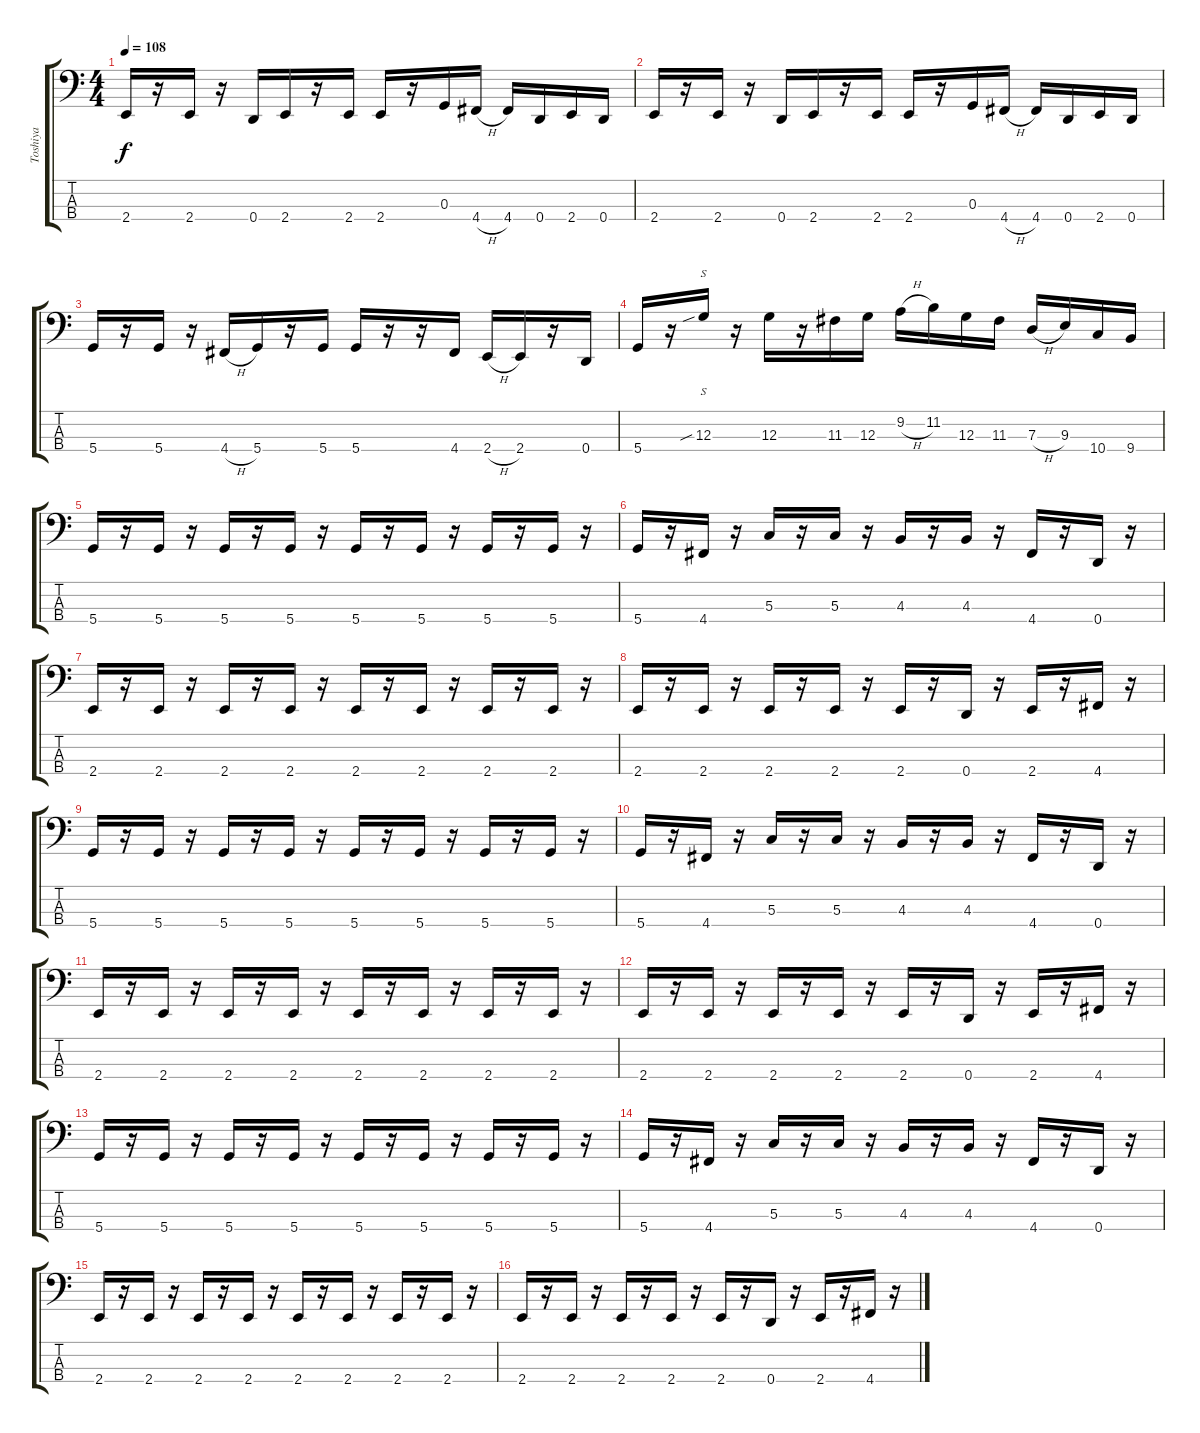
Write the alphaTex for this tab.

\track ("Toshiya" "Toshiya") {instrument electricbasspick}
\staff {score tabs}
\tuning (F2 C2 G1 D1) {hide}
\ts (4 4)
\tempo 108
\clef f4
\ks c
2.4.16{dy f} r.16 2.4.16 r.16 0.4.16 2.4.16 r.16 2.4.16 2.4.16 r.16 0.3.16 4.4{h}.16 4.4.16 0.4.16 2.4.16 0.4.16 |
2.4.16 r.16 2.4.16 r.16 0.4.16 2.4.16 r.16 2.4.16 2.4.16 r.16 0.3.16 4.4{h}.16 4.4.16 0.4.16 2.4.16 0.4.16 |
5.4.16 r.16 5.4.16 r.16 4.4{h}.16 5.4.16 r.16 5.4.16 5.4.16 r.16 r.16 4.4.16 2.4{h}.16 2.4.16 r.16 0.4.16 |
5.4.16 r.16 12.3{sib}.16{s} r.16 12.3.16 r.16 11.3.16 12.3.16 9.2{h}.16 11.2.16 12.3.16 11.3.16 7.3{h}.16 9.3.16 10.4.16 9.4.16 |
5.4.16 r.16 5.4.16 r.16 5.4.16 r.16 5.4.16 r.16 5.4.16 r.16 5.4.16 r.16 5.4.16 r.16 5.4.16 r.16 |
5.4.16 r.16 4.4.16 r.16 5.3.16 r.16 5.3.16 r.16 4.3.16 r.16 4.3.16 r.16 4.4.16 r.16 0.4.16 r.16 |
2.4.16 r.16 2.4.16 r.16 2.4.16 r.16 2.4.16 r.16 2.4.16 r.16 2.4.16 r.16 2.4.16 r.16 2.4.16 r.16 |
2.4.16 r.16 2.4.16 r.16 2.4.16 r.16 2.4.16 r.16 2.4.16 r.16 0.4.16 r.16 2.4.16 r.16 4.4.16 r.16 |
5.4.16 r.16 5.4.16 r.16 5.4.16 r.16 5.4.16 r.16 5.4.16 r.16 5.4.16 r.16 5.4.16 r.16 5.4.16 r.16 |
5.4.16 r.16 4.4.16 r.16 5.3.16 r.16 5.3.16 r.16 4.3.16 r.16 4.3.16 r.16 4.4.16 r.16 0.4.16 r.16 |
2.4.16 r.16 2.4.16 r.16 2.4.16 r.16 2.4.16 r.16 2.4.16 r.16 2.4.16 r.16 2.4.16 r.16 2.4.16 r.16 |
2.4.16 r.16 2.4.16 r.16 2.4.16 r.16 2.4.16 r.16 2.4.16 r.16 0.4.16 r.16 2.4.16 r.16 4.4.16 r.16 |
5.4.16 r.16 5.4.16 r.16 5.4.16 r.16 5.4.16 r.16 5.4.16 r.16 5.4.16 r.16 5.4.16 r.16 5.4.16 r.16 |
5.4.16 r.16 4.4.16 r.16 5.3.16 r.16 5.3.16 r.16 4.3.16 r.16 4.3.16 r.16 4.4.16 r.16 0.4.16 r.16 |
2.4.16 r.16 2.4.16 r.16 2.4.16 r.16 2.4.16 r.16 2.4.16 r.16 2.4.16 r.16 2.4.16 r.16 2.4.16 r.16 |
2.4.16 r.16 2.4.16 r.16 2.4.16 r.16 2.4.16 r.16 2.4.16 r.16 0.4.16 r.16 2.4.16 r.16 4.4.16 r.16
